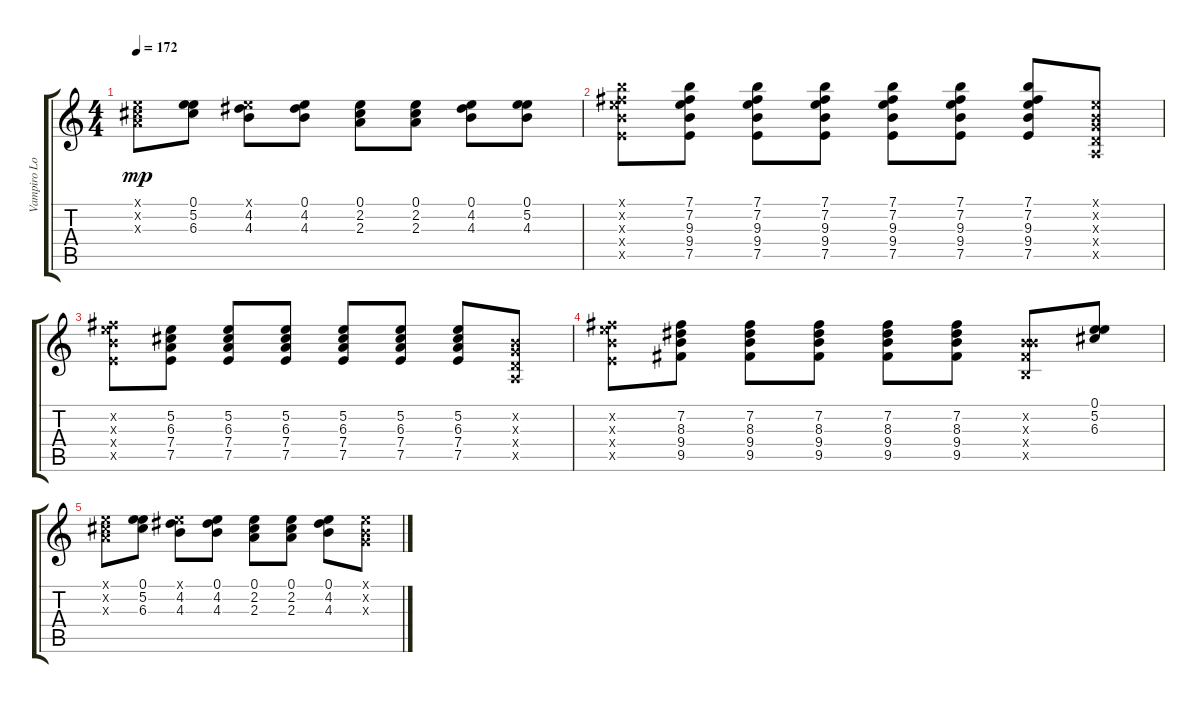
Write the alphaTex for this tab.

\track ("Vampiro Lopez" "Vampiro Lo") {instrument acousticguitarsteel}
\staff {score tabs}
\tuning (E4 B3 G3 D3 A2 E2) {hide}
\ts (4 4)
\tempo 172
\clef g2
\ks c
(0.1{x} 2.2{x} 2.3{x}).8{dy mp} (0.1 5.2 6.3).8 (0.1{x} 4.2 4.3).8 (0.1 4.2 4.3).8 (0.1 2.2 2.3).8 (0.1 2.2 2.3).8 (0.1 4.2 4.3).8 (0.1 5.2 4.3).8 |
(7.1{x} 7.2{x} 9.3{x} 9.4{x} 7.5{x}).8{volume 0} (7.1 7.2 9.3 9.4 7.5).8 (7.1 7.2 9.3 9.4 7.5).8 (7.1 7.2 9.3 9.4 7.5).8 (7.1 7.2 9.3 9.4 7.5).8 (7.1 7.2 9.3 9.4 7.5).8 (7.1 7.2 9.3 9.4 7.5).8 (0.1{x} 0.2{x} 0.3{x} 0.4{x} 0.5{x}).8 |
(7.2{x} 9.3{x} 9.4{x} 7.5{x}).8 (5.2 6.3 7.4 7.5).8 (5.2 6.3 7.4 7.5).8 (5.2 6.3 7.4 7.5).8 (5.2 6.3 7.4 7.5).8 (5.2 6.3 7.4 7.5).8 (5.2 6.3 7.4 7.5).8 (0.2{x} 0.3{x} 0.4{x} 0.5{x}).8 |
(7.2{x} 9.3{x} 9.4{x} 7.5{x}).8 (7.2 8.3 9.4 9.5).8 (7.2 8.3 9.4 9.5).8 (7.2 8.3 9.4 9.5).8 (7.2 8.3 9.4 9.5).8 (7.2 8.3 9.4 9.5).8 (0.2{x} 4.3{x} 4.4{x} 2.5{x}).8 (0.1 5.2 6.3).8 |
(0.1{x} 2.2{x} 2.3{x}).8 (0.1 5.2 6.3).8 (0.1{x} 4.2 4.3).8 (0.1 4.2 4.3).8 (0.1 2.2 2.3).8 (0.1 2.2 2.3).8 (0.1 4.2 4.3).8 (0.1{x} 0.2{x} 0.3{x}).8
